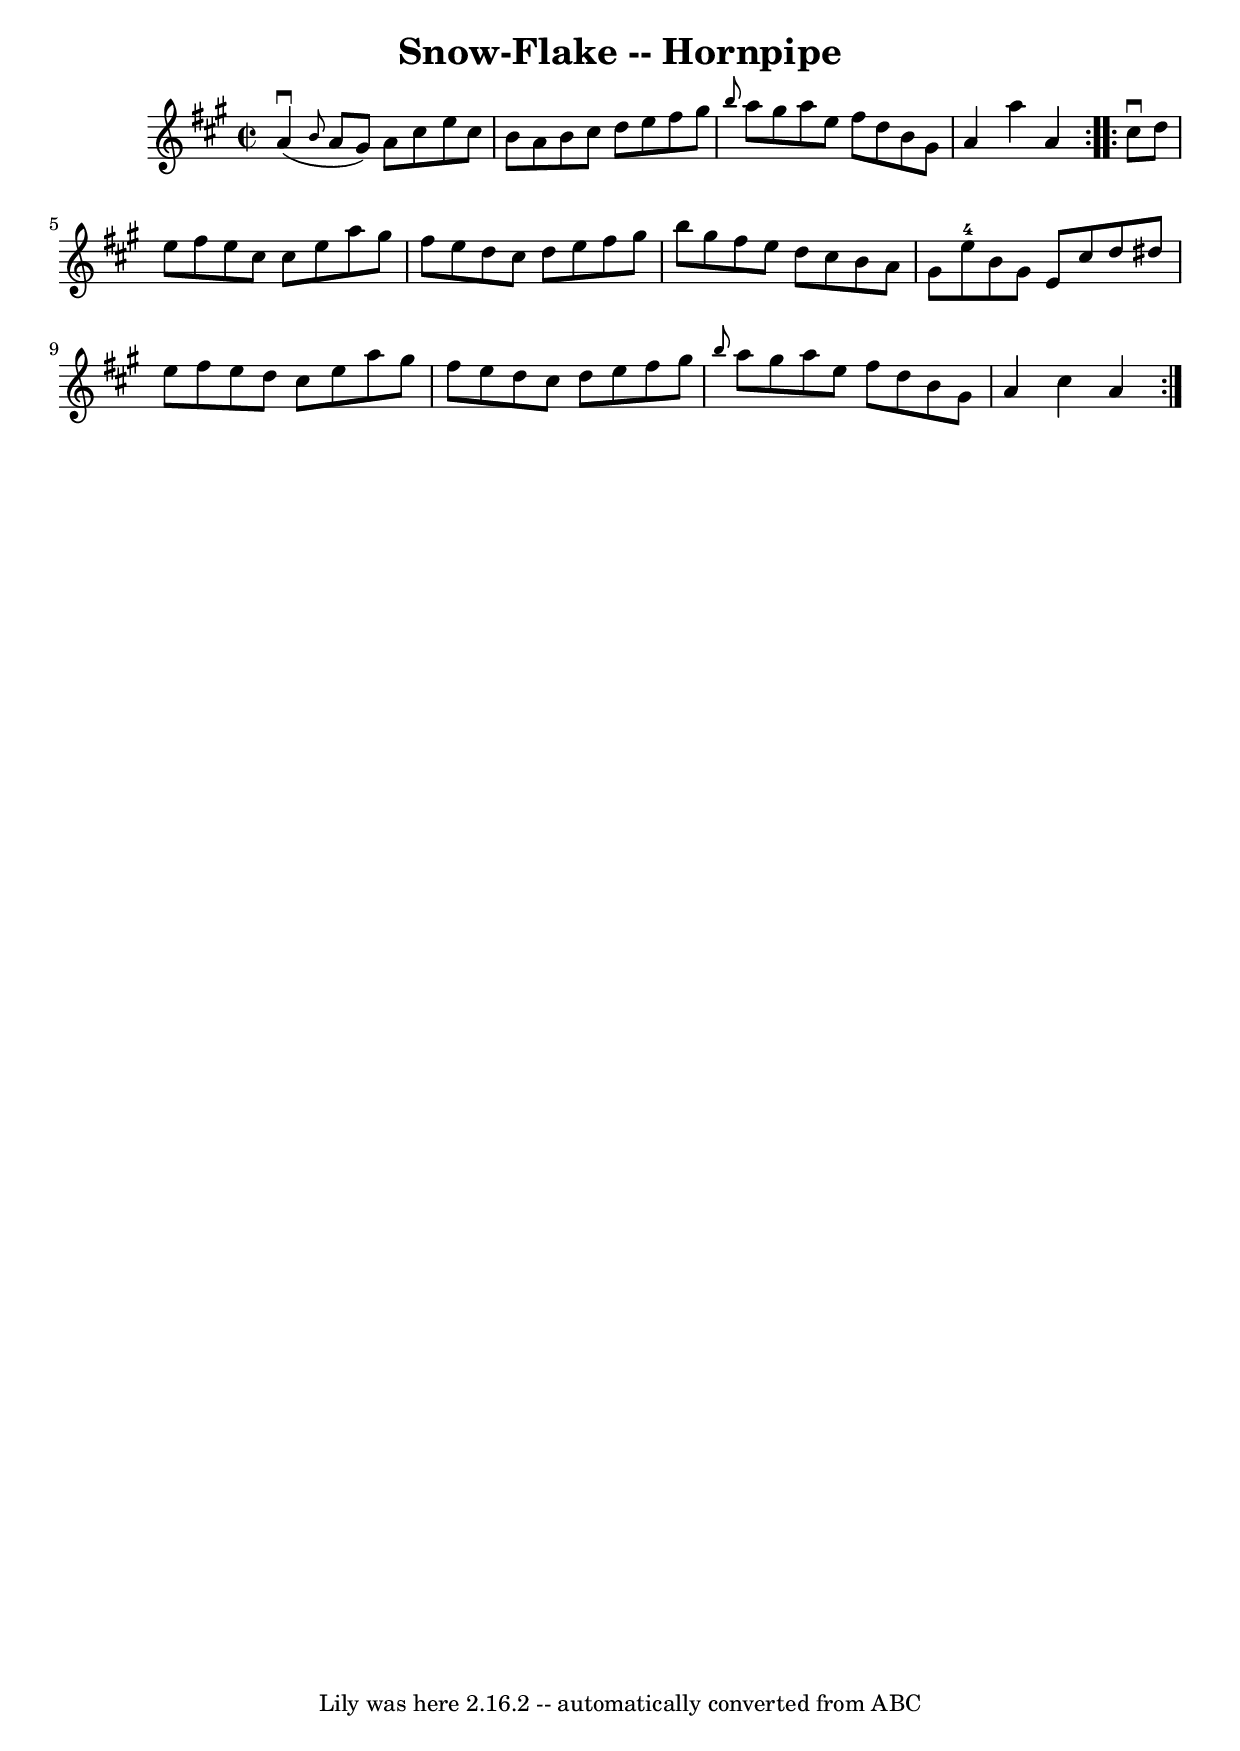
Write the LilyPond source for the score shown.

\version "2.7.40"
\include "Mammoth.ily"
\header {
	book = "Cole's 1000 Fiddle Tunes"
	crossRefNumber = "1"
	footnotes = ""
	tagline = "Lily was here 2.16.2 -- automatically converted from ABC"
	title = "Snow-Flake -- Hornpipe"
}
voicedefault =  {
\set Score.defaultBarType = "empty"

\repeat volta 2 {
\override Staff.TimeSignature #'style = #'C
 \time 2/2 \key a \major a'4 (^\downbow \grace { b'8  } a'8 gis'8 
) a'8 cis''8 e''8 cis''8  |
 b'8 a'8 b'8 cis''8   
 d''8 e''8 fis''8 gis''8  |
 \grace { b''8  } a''8    
gis''8 a''8 e''8 fis''8 d''8 b'8 gis'8  |
 a'4    
a''4 a'4  }     \repeat volta 2 { cis''8^\downbow d''8  |
 e''8 
 fis''8 e''8 cis''8 cis''8 e''8 a''8 gis''8  |
   
fis''8 e''8 d''8 cis''8 d''8 e''8 fis''8 gis''8  |
  
 b''8 gis''8 fis''8 e''8 d''8 cis''8 b'8 a'8  |
   
gis'8 e''8-4 b'8 gis'8 e'8 cis''8 d''8 dis''8  |
  
 e''8 fis''8 e''8 d''8 cis''8 e''8 a''8 gis''8  |
 
 fis''8 e''8 d''8 cis''8 d''8 e''8 fis''8 gis''8  
|
 \grace { b''8  } a''8 gis''8 a''8 e''8 fis''8 d''8 
 b'8 gis'8  |
 a'4 cis''4 a'4  }   
}

\score{
    <<

	\context Staff="default"
	{
	    \voicedefault 
	}

    >>
	\layout {
	}
	\midi {}
}
